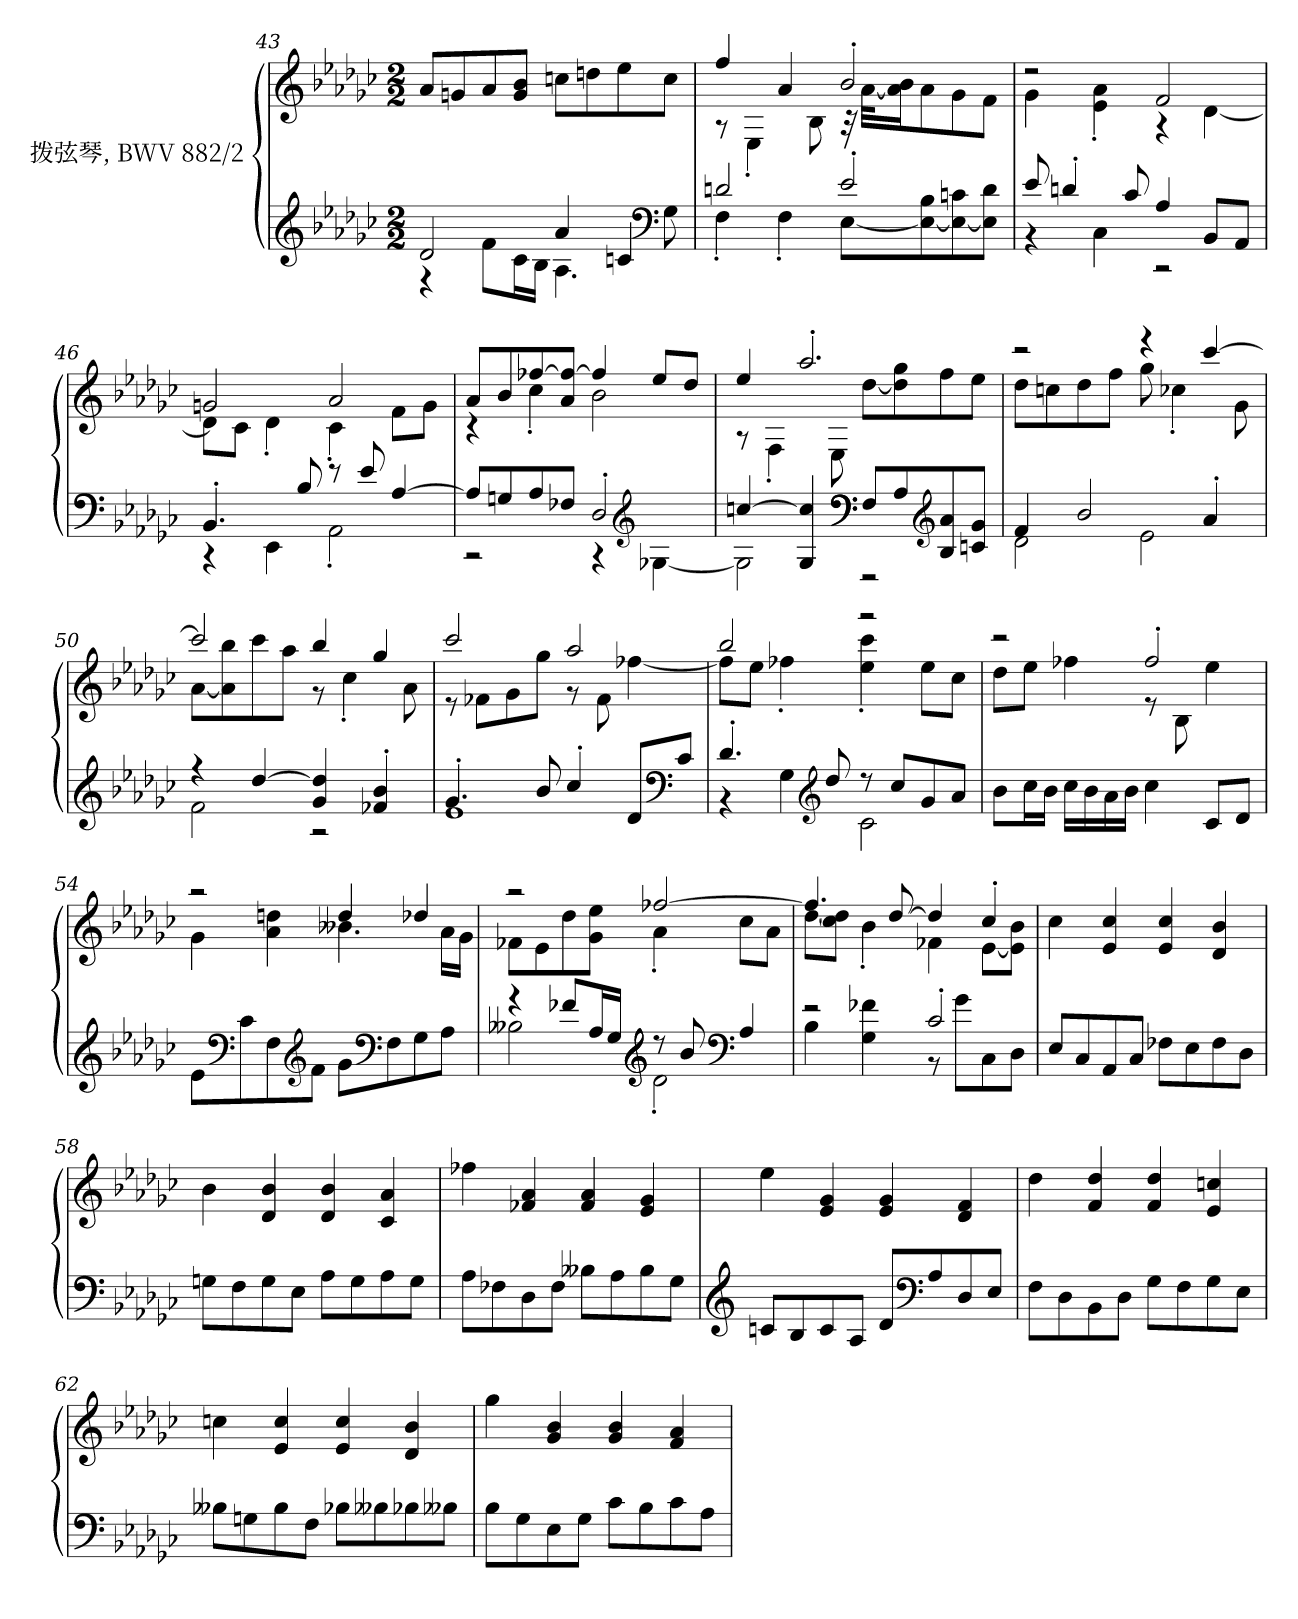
**kern	**kern
*part1	*part1
*staff2	*staff1
*I"拨弦琴, BWV 882/2	*
*clefG2	*clefG2
*k[b-e-a-d-g-c-]	*k[b-e-a-d-g-c-]
*M2/2	*M2/2
=43	=43
*^	*
2d-/	4r	8a-/L
.	.	8gn/
.	8f\L	8a-/
.	16c-\L	8g/ 8b-/J
.	16B-\JJ	.
4a-/	4.A-\	8ccn\L
.	.	8ddn\
4cn/	.	8ee-\
*clefF4	*	*
.	8G-\	8cc\J
=44	=44	=44
*	*	*^
2dn/	4F'\	4ff/	8r
.	.	.	4E-'\
.	4F'\	4a-/	.
.	.	.	8B-\
2e-'/	[8E-\L	2b-'/	32r
.	.	.	[32a-\KLL
.	.	.	16a-\] 16b-\J
.	8E-\_ 8B-\	.	8a-\
.	8E-\_ 8cn\	.	8g-\
.	8E-\] 8d\J	.	8f\J
!!LO:LB:g=z	!!
=45	=45	=45	=45
8e-/	4r	2r	4g-\
4dn'/	.	.	.
.	4C-\	.	4e-\' 4a-\'
8c-/	.	.	.
4A-/	2r	2f/	4r
8BB-/L	.	.	[4d-\
8AA-/J	.	.	.
=46	=46	=46	=46
4.BB-'/	4r	2gn/	8d-\L]
.	.	.	8c-\J
.	4EE-\	.	4d-'\
8B-/	.	.	.
8r	2AA-'\	2a-/	4c-'\
8e-/	.	.	.
[4A-/	.	.	8f\L
.	.	.	8g\J
=47	=47	=47	=47
8A-/L]	2r	8a-/L	4r
8Gn/	.	8b-/	.
8A-/	.	[8ff-X/	4cc-'\
8F-X/J	.	8a-/ 8ff-/_J	.
2D-'/	4r	4ff-/]	2b-\
*clefG2	*	*	*
.	[4G-X\	8ee-/L	.
.	.	8dd-/J	.
!!LO:LB:g=z	!!
=48	=48	=48	=48
[4ccn/	2G-\]	4ee-/	8r
.	.	.	4F'\
4G-/ 4cc/]	.	2.aa-'/	.
.	.	.	8E-\
*clefF4	*	*	*
8F/L	2r	.	[8dd-\L
8A-/	.	.	8dd-\] 8gg-\
*clefG2	*	*	*
8B-/ 8a-/	.	.	8ff\
8cn/ 8g-/J	.	.	8ee-\J
=49	=49	=49	=49
4f/	2d-\	2r	8dd-\L
.	.	.	8ccn\
2b-/	.	.	8dd-\
.	.	.	8ff\J
.	2e-\	4r	8gg-\
.	.	.	4cc-X'\
4a-'/	.	[4ccc-/	.
.	.	.	8g-\
=50	=50	=50	=50
4r	2f\	2ccc-/]	[8a-\L
.	.	.	8a-\] 8bb-\
[4dd-/	.	.	8ccc-\
.	.	.	8aa-\J
4g-/ 4dd-/]	2r	4bb-/	8r
.	.	.	4cc-'\
4f-X/' 4b-/'	.	4gg-/	.
.	.	.	8a-\
!!LO:LB:g=z	!!
=51	=51	=51	=51
4.g-'/	1e-	2ccc-/	8r
.	.	.	8f-X\L
.	.	.	8g-\
8b-/	.	.	8gg-\J
4cc-'/	.	2aa-/	8r
.	.	.	8f-\
8d-/L	.	.	[4ff-X\
*clefF4	*	*	*
8c-/J	.	.	.
=52	=52	=52	=52
4.d-'/	4r	2bb-/	8ff-\L]
.	.	.	8ee-\J
.	4G-\	.	4ff-X'\
*clefG2	*	*	*
8dd-/	.	.	.
8r	2c-\	2r	4ee-\' 4ccc-\'
8cc-/L	.	.	.
8g-/	.	.	8ee-\L
8a-/J	.	.	8cc-\J
*v	*v	*	*
=53	=53	=53
8b-\L	2r	8dd-\L
16cc-\L	.	8ee-\J
16b-\JJ	.	.
16cc-\LL	.	4ff-X\
16b-\	.	.
16a-\	.	.
16b-\JJ	.	.
4cc-\	2ff-'/	8r
.	.	8B-\
8c-/L	.	4ee-\
8d-/J	.	.
!!LO:LB:g=z	!!
=54	=54	=54
8e-\L	2r	4g-\
*clefF4	*	*
8c-\	.	.
8F\	.	4a-\ 4ddn\
*clefG2	*	*
8f\J	.	.
8g-\L	4dd/	4.b--X\
*clefF4	*	*
8F\	.	.
8G-\	4dd-X/	.
8A-\J	.	16a-\LL
.	.	16g-\JJ
=55	=55	=55
*^	*	*
4r	2B--X\	2r	8f-X\L
.	.	.	8e-\
8f-X/L	.	.	8dd-\
16A-/L	.	.	8g-\ 8ee-\J
16G-/JJ	.	.	.
*clefG2	*	*	*
8r	2d-'\	[2ff-X/	4a-'\
8b-/	.	.	.
*clefF4	*	*	*
4A-/	.	.	8cc-\L
.	.	.	8a-\J
=56	=56	=56	=56
2r	4B-\	4.ff-/]	[8dd-\L
.	.	.	8cc-\ 8dd-\]J
.	4G-\ 4f-X\	.	4b-'\
.	.	[8dd-/	.
2c-'/	8r	4dd-/]	4f-X\
.	8g-\L	.	.
.	8C-\	4cc-'/	[8e-\L
.	8D-\J	.	8e-\] 8b-\J
*v	*v	*	*
*	*v	*v
!!LO:PB:g=z
=57	=57
8E-/L	4cc-\
8C-/	.
8AA-/	4e-/ 4cc-/
8C-/J	.
8F-X\L	4e-/ 4cc-/
8E-\	.
8F-\	4d-/ 4b-/
8D-\J	.
=58	=58
8Gn\L	4b-\
8F\	.
8G\	4d-/ 4b-/
8E-\J	.
8A-\L	4d-/ 4b-/
8G\	.
8A-\	4c-/ 4a-/
8G\J	.
=59	=59
8A-\L	4ff-X\
8F-X\	.
8D-\	4f-X/ 4a-/
8F-\J	.
8B--X\L	4f-/ 4a-/
8A-\	.
8B--\	4e-/ 4g-/
8G-\J	.
=60	=60
*clefG2	*
8cn/L	4ee-\
8B-/	.
8c/	4e-/ 4g-/
8A-/J	.
8d-/L	4e-/ 4g-/
*clefF4	*
8A-/	.
8D-/	4d-/ 4f/
8E-/J	.
!!LO:LB:g=z
=61	=61
8F\L	4dd-\
8D-\	.
8BB-\	4f/ 4dd-/
8D-\J	.
8G-\L	4f/ 4dd-/
8F\	.
8G-\	4e-/ 4ccn/
8E-\J	.
=62	=62
8B--X\L	4ccn\
8Gn\	.
8B--\	4e-/ 4cc/
8F\J	.
8B-X\L	4e-/ 4cc/
8B--X\	.
8B-X\	4d-/ 4b-/
8B--X\J	.
=63	=63
8B-\L	4gg-\
8G-\	.
8E-\	4g-/ 4b-/
8G-\J	.
8c-\L	4g-/ 4b-/
8B-\	.
8c-\	4f/ 4a-/
8A-\J	.
=	=
*-	*-
